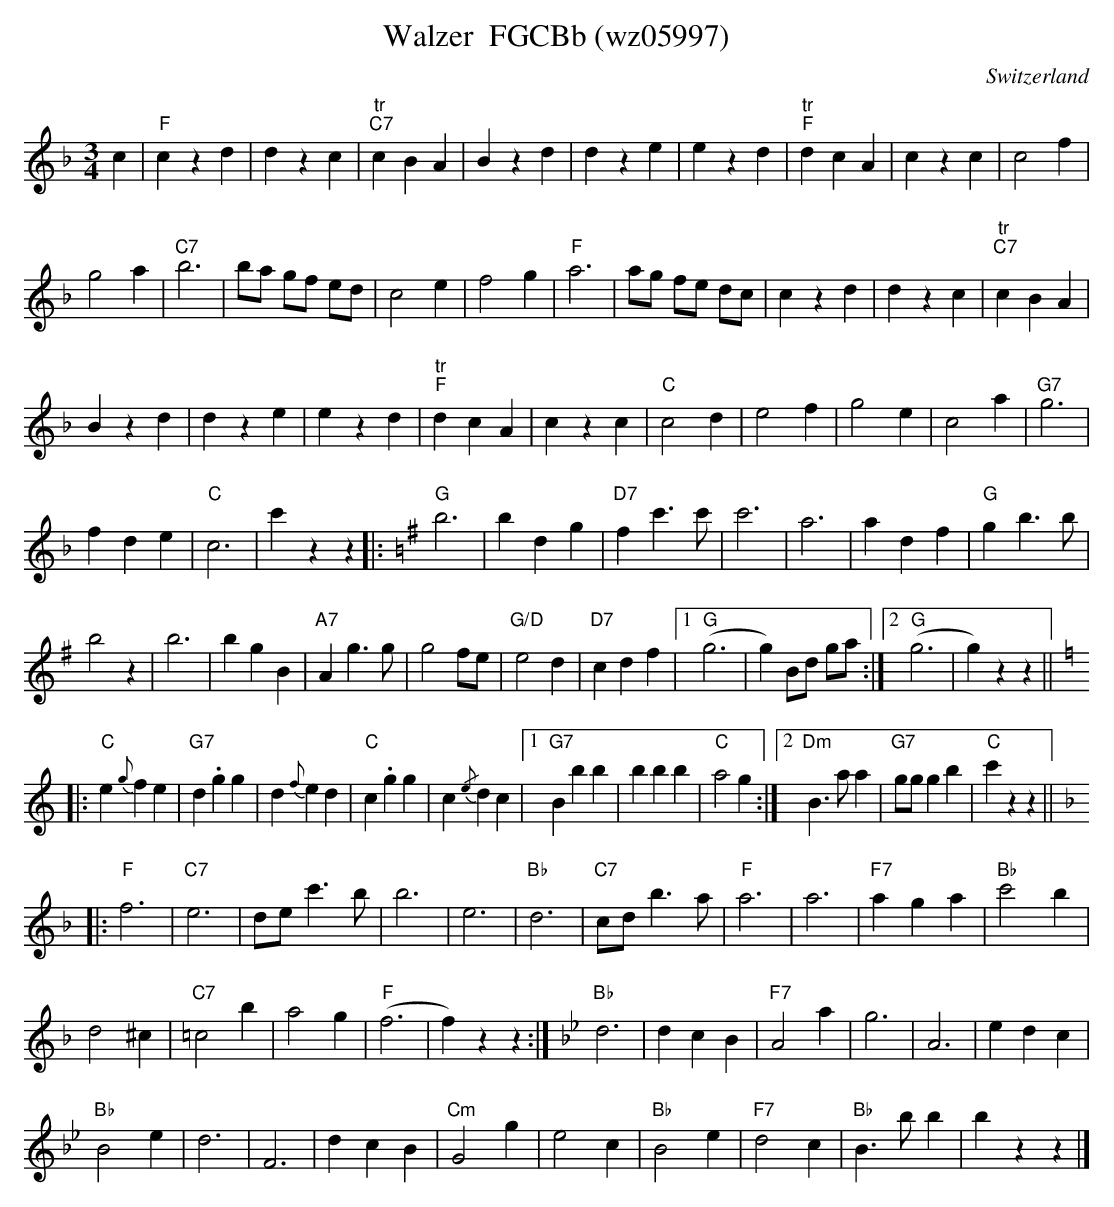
X:1
T:Walzer  FGCBb (wz05997)
O:Switzerland
M:3/4
L:1/4
K:F major
c |"F"czd | dzc | "tr""C7"cBA | Bzd | dze | ezd | "tr""F"dcA | czc | c2f |
g2a | "C7"b3 | b/a/ g/f/ e/d/ | c2e | f2g | "F"a3 | a/g/ f/e/ d/c/ | czd | dzc | "tr""C7"cBA |
Bzd | dze | ezd | "tr""F"dcA | czc | "C"c2d | e2f | g2e | c2a | "G7"g3 |
fde | "C"c3 | c'zz |: [K:G] "G"b3 | bdg | "D7"fc'>c' | c'3 | a3 | adf | "G"gb>b |
b2z | b3 | bgB | "A7"Ag>g | g2f/e/ | "G/D"e2d | "D7"cdf |1 ("G"g3 | g)B/d/ g/a/ :|2 ("G"g3 | g)zz || [K:C]
|: "C"e{g}fe | "G7"d.gg | d{f}ed | "C"c.gg | c{/e}dc |1 "G7"Bbb | bbb | "C"a2g :|2 "Dm"B>aa | "G7"g/g/gb | "C"c'zz || [K:F]
|: "F"f3 | "C7"e3 | d/e/ c'>b | b3 | e3 | "Bb"d3 | "C7"c/d/ b>a | "F"a3 | a3 | "F7"aga | "Bb"c'2b |
d2^c | "C7"=c2b | a2g | ("F"f3 | f)zz :| [K:Bb] "Bb"d3 | dcB | "F7"A2a | g3 | A3 | edc |
"Bb"B2e | d3 | F3 | dcB | "Cm"G2g | e2c | "Bb"B2e | "F7"d2c | "Bb"B>bb | bzz |]
